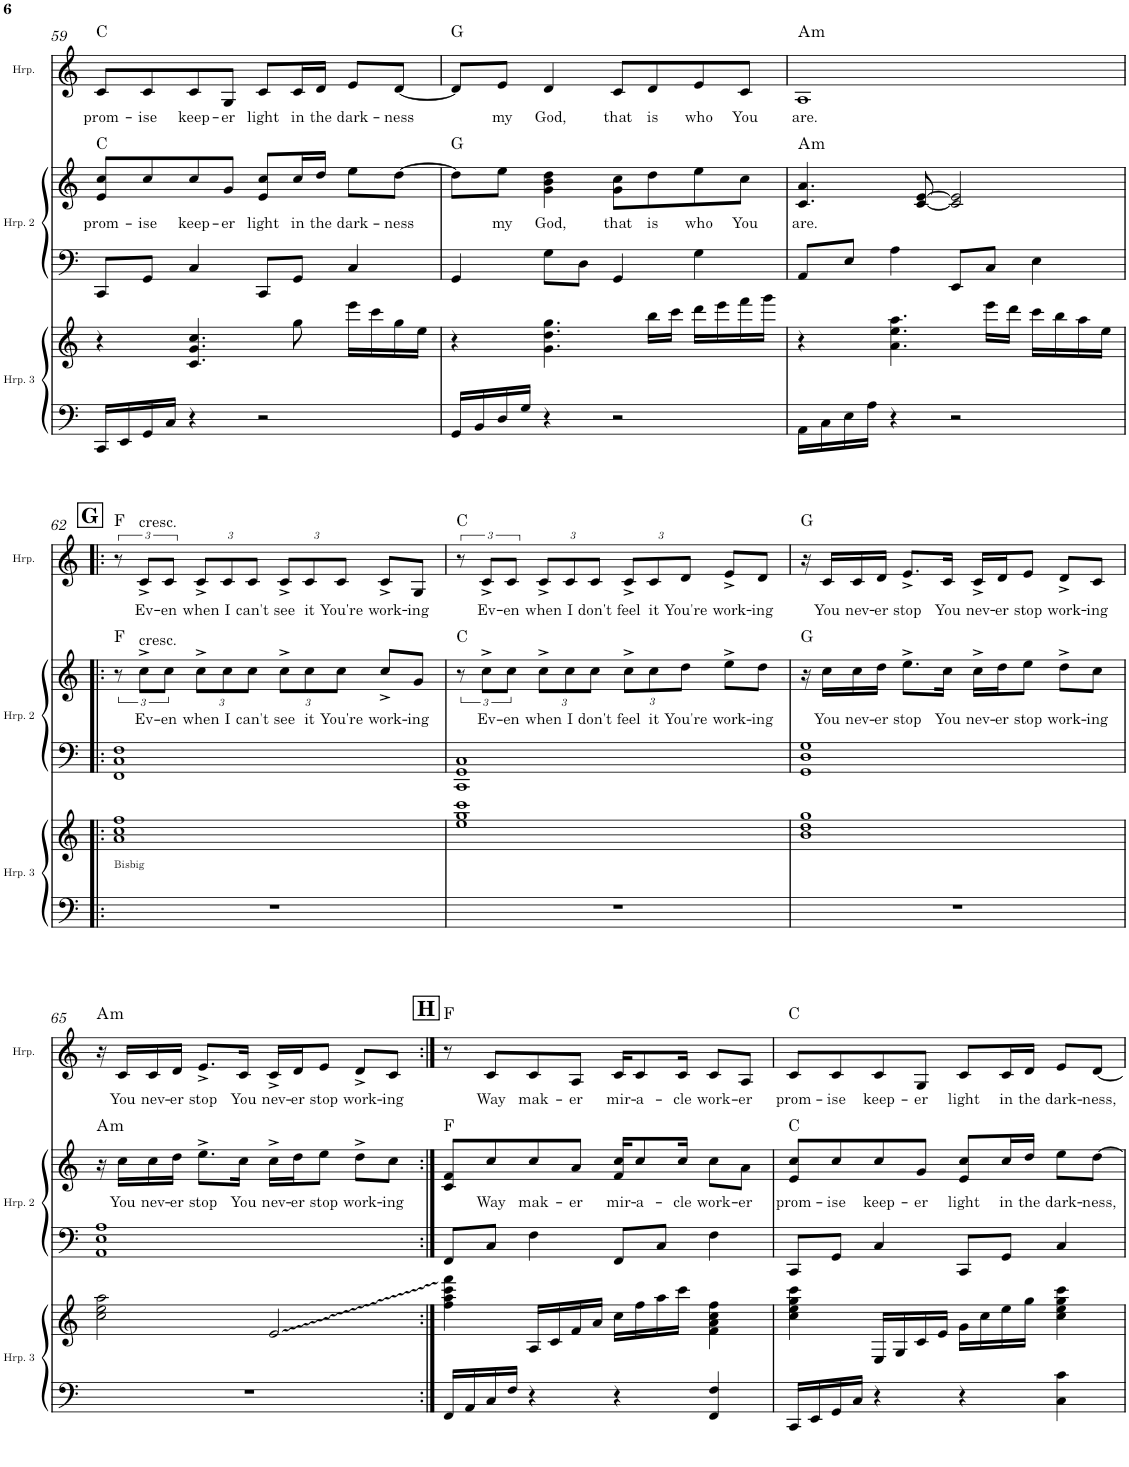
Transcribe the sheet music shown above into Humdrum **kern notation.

**kern	**kern	**kern	**kern	**text	**harte	**kern	**text	**harte
*part3	*part3	*part2	*part2	*part2	*part2	*part1	*part1	*part1
*staff5	*staff4	*staff3	*staff2	*staff2	*	*staff1	*staff1	*
*I"Harp 3	*	*I"Harp 2	*	*	*	*I"Harp 1	*	*
*I'Hrp. 3	*	*I'Hrp. 2	*	*	*	*I'Hrp.	*	*
!!LO:PB:g=z
*clefF4	*clefG2	*clefF4	*clefG2	*	*	*clefG2	*	*
*k[]	*k[]	*k[]	*k[]	*	*	*k[]	*	*
*M4/4	*M4/4	*M4/4	*M4/4	*	*	*M4/4	*	*
=59	=59	=59	=59	=59	=59	=59	=59	=59
!	!	!	!	!LO:LY:b	!	!	!LO:LY:b	!
16CC/LL	4r	8CC/L	8e/ 8cc/L	prom-	C:maj	8c/L	prom-	C:maj
16EE/	.	.	.	.	.	.	.	.
!	!	!	!	!LO:LY:b	!	!	!LO:LY:b	!
16GG/	.	8GG/J	8cc/	-ise	.	8c/	-ise	.
16C/JJ	.	.	.	.	.	.	.	.
!	!	!	!	!LO:LY:b	!	!	!LO:LY:b	!
4r	4.c/ 4.g/ 4.cc/	4C/	8cc/	keep-	.	8c/	keep-	.
!	!	!	!	!LO:LY:b	!	!	!LO:LY:b	!
.	.	.	8g/J	-er	.	8G/J	-er	.
!	!	!	!	!LO:LY:b	!	!	!LO:LY:b	!
2r	.	8CC/L	8e/ 8cc/L	light	.	8c/L	light	.
!	!	!	!	!LO:LY:b	!	!	!LO:LY:b	!
.	8gg\	8GG/J	16cc/L	in	.	16c/L	in	.
!	!	!	!	!LO:LY:b	!	!	!LO:LY:b	!
.	.	.	16dd/JJ	the	.	16d/JJ	the	.
!	!	!	!	!LO:LY:b	!	!	!LO:LY:b	!
.	16eee\LL	4C/	8ee\L	dark-	.	8e/L	dark-	.
.	16ccc\	.	.	.	.	.	.	.
!	!	!	!	!LO:LY:b	!	!	!LO:LY:b	!
.	16gg\	.	[8dd\J	-ness	.	[8d/J	-ness	.
.	16ee\JJ	.	.	.	.	.	.	.
=60	=60	=60	=60	=60	=60	=60	=60	=60
16GG/LL	4r	4GG/	8dd\L]	.	G:maj	8d/L]	.	G:maj
16BB/	.	.	.	.	.	.	.	.
!	!	!	!	!LO:LY:b	!	!	!LO:LY:b	!
16D/	.	.	8ee\J	my	.	8e/J	my	.
16G/JJ	.	.	.	.	.	.	.	.
!	!	!	!	!LO:LY:b	!	!	!LO:LY:b	!
4r	4.g\ 4.dd\ 4.gg\	8G\L	4g\ 4b\ 4dd\	God,	.	4d/	God,	.
.	.	8D\J	.	.	.	.	.	.
!	!	!	!	!LO:LY:b	!	!	!LO:LY:b	!
2r	.	4GG/	8g\ 8cc\L	that	.	8c/L	that	.
!	!	!	!	!LO:LY:b	!	!	!LO:LY:b	!
.	16bb\LL	.	8dd\	is	.	8d/	is	.
.	16ccc\JJ	.	.	.	.	.	.	.
!	!	!	!	!LO:LY:b	!	!	!LO:LY:b	!
.	16ddd\LL	4G\	8ee\	who	.	8e/	who	.
.	16eee\	.	.	.	.	.	.	.
!	!	!	!	!LO:LY:b	!	!	!LO:LY:b	!
.	16fff\	.	8cc\J	You	.	8c/J	You	.
.	16ggg\JJ	.	.	.	.	.	.	.
=61	=61	=61	=61	=61	=61	=61	=61	=61
!	!	!	!	!LO:LY:b	!LO:H:kt=m	!	!LO:LY:b	!LO:H:kt=m
16AA\LL	4r	8AA/L	4.c/ 4.a/	are.	A:min	1A	are.	A:min
16C\	.	.	.	.	.	.	.	.
16E\	.	8E/J	.	.	.	.	.	.
16A\JJ	.	.	.	.	.	.	.	.
4r	4.a\ 4.ee\ 4.aa\	4A\	.	.	.	.	.	.
.	.	.	[8c/ [8e/	.	.	.	.	.
2r	.	8EE/L	2c/] 2e/]	.	.	.	.	.
.	16eee\LL	8C/J	.	.	.	.	.	.
.	16ddd\JJ	.	.	.	.	.	.	.
.	16ccc\LL	4E\	.	.	.	.	.	.
.	16bb\	.	.	.	.	.	.	.
.	16aa\	.	.	.	.	.	.	.
.	16ee\JJ	.	.	.	.	.	.	.
!!LO:LB:g=z
!!LO:REH:place=s1:a:B:cj:fs=14:t=G
=62!|:	=62!|:	=62!|:	=62!|:	=62!|:	=62!|:	=62!|:	=62!|:	=62!|:
!	!LO:TX:b:t=Bisbig	!	!	!	!	!	!	!
1r	1a 1cc 1ff	1FF 1C 1F	12r	.	F:maj	12r	.	F:maj
!	!	!	!	!	!	!LO:TX:a:t=cresc.	!	!
!	!	!	!LO:TX:a:t=cresc.	!	!	!	!	!
!	!	!	!	!LO:LY:b	!	!	!LO:LY:b	!
.	.	.	12cc^\L	Ev-	.	12c^/L	Ev-	.
!	!	!	!	!LO:LY:b	!	!	!LO:LY:b	!
.	.	.	12cc\J	-en	.	12c/J	-en	.
*	*	*	*Xbrackettup	*	*	*	*	*
!	!	!	!	!LO:LY:b	!	!	!	!
*	*	*	*	*	*	*Xbrackettup	*	*
!	!	!	!	!	!	!	!LO:LY:b	!
.	.	.	12cc^\L	when	.	12c^/L	when	.
!	!	!	!	!LO:LY:b	!	!	!LO:LY:b	!
.	.	.	12cc\	I	.	12c/	I	.
!	!	!	!	!LO:LY:b	!	!	!LO:LY:b	!
.	.	.	12cc\J	can't	.	12c/J	can't	.
!	!	!	!	!LO:LY:b	!	!	!LO:LY:b	!
.	.	.	12cc^\L	see	.	12c^/L	see	.
!	!	!	!	!LO:LY:b	!	!	!LO:LY:b	!
.	.	.	12cc\	it	.	12c/	it	.
!	!	!	!	!LO:LY:b	!	!	!LO:LY:b	!
.	.	.	12cc\J	You're	.	12c/J	You're	.
!	!	!	!	!LO:LY:b	!	!	!LO:LY:b	!
.	.	.	8cc^/L	work-	.	8c^/L	work-	.
!	!	!	!	!LO:LY:b	!	!	!LO:LY:b	!
.	.	.	8g/J	-ing	.	8G/J	-ing	.
=63	=63	=63	=63	=63	=63	=63	=63	=63
*	*	*	*brackettup	*	*	*brackettup	*	*
1r	1ee 1gg 1ccc	1CC 1GG 1C	12r	.	C:maj	12r	.	C:maj
!	!	!	!	!LO:LY:b	!	!	!LO:LY:b	!
.	.	.	12cc^\L	Ev-	.	12c^/L	Ev-	.
!	!	!	!	!LO:LY:b	!	!	!LO:LY:b	!
.	.	.	12cc\J	-en	.	12c/J	-en	.
*	*	*	*Xbrackettup	*	*	*	*	*
!	!	!	!	!LO:LY:b	!	!	!	!
*	*	*	*	*	*	*Xbrackettup	*	*
!	!	!	!	!	!	!	!LO:LY:b	!
.	.	.	12cc^\L	when	.	12c^/L	when	.
!	!	!	!	!LO:LY:b	!	!	!LO:LY:b	!
.	.	.	12cc\	I	.	12c/	I	.
!	!	!	!	!LO:LY:b	!	!	!LO:LY:b	!
.	.	.	12cc\J	don't	.	12c/J	don't	.
!	!	!	!	!LO:LY:b	!	!	!LO:LY:b	!
.	.	.	12cc^\L	feel	.	12c^/L	feel	.
!	!	!	!	!LO:LY:b	!	!	!LO:LY:b	!
.	.	.	12cc\	it	.	12c/	it	.
!	!	!	!	!LO:LY:b	!	!	!LO:LY:b	!
.	.	.	12dd\J	You're	.	12d/J	You're	.
!	!	!	!	!LO:LY:b	!	!	!LO:LY:b	!
.	.	.	8ee^\L	work-	.	8e^/L	work-	.
!	!	!	!	!LO:LY:b	!	!	!LO:LY:b	!
.	.	.	8dd\J	-ing	.	8d/J	-ing	.
=64	=64	=64	=64	=64	=64	=64	=64	=64
1r	1b 1dd 1gg	1GG 1D 1G	16r	.	G:maj	16r	.	G:maj
!	!	!	!	!LO:LY:b	!	!	!LO:LY:b	!
.	.	.	16cc\LL	You	.	16c/LL	You	.
!	!	!	!	!LO:LY:b	!	!	!LO:LY:b	!
.	.	.	16cc\	nev-	.	16c/	nev-	.
!	!	!	!	!LO:LY:b	!	!	!LO:LY:b	!
.	.	.	16dd\JJ	-er	.	16d/JJ	-er	.
!	!	!	!	!LO:LY:b	!	!	!LO:LY:b	!
.	.	.	8.ee^\L	stop	.	8.e^/L	stop	.
!	!	!	!	!LO:LY:b	!	!	!LO:LY:b	!
.	.	.	16cc\Jk	You	.	16c/Jk	You	.
!	!	!	!	!LO:LY:b	!	!	!LO:LY:b	!
.	.	.	16cc^\LL	nev-	.	16c^/LL	nev-	.
!	!	!	!	!LO:LY:b	!	!	!LO:LY:b	!
.	.	.	16dd\J	-er	.	16d/J	-er	.
!	!	!	!	!LO:LY:b	!	!	!LO:LY:b	!
.	.	.	8ee\J	stop	.	8e/J	stop	.
!	!	!	!	!LO:LY:b	!	!	!LO:LY:b	!
.	.	.	8dd^\L	work-	.	8d^/L	work-	.
!	!	!	!	!LO:LY:b	!	!	!LO:LY:b	!
.	.	.	8cc\J	-ing	.	8c/J	-ing	.
!!LO:LB:g=z
=65	=65	=65	=65	=65	=65	=65	=65	=65
!	!	!	!	!	!LO:H:kt=m	!	!	!LO:H:kt=m
1r	2cc\ 2ee\ 2aa\	1AA 1E 1A	16r	.	A:min	16r	.	A:min
!	!	!	!	!LO:LY:b	!	!	!LO:LY:b	!
.	.	.	16cc\LL	You	.	16c/LL	You	.
!	!	!	!	!LO:LY:b	!	!	!LO:LY:b	!
.	.	.	16cc\	nev-	.	16c/	nev-	.
!	!	!	!	!LO:LY:b	!	!	!LO:LY:b	!
.	.	.	16dd\JJ	-er	.	16d/JJ	-er	.
!	!	!	!	!LO:LY:b	!	!	!LO:LY:b	!
.	.	.	8.ee^\L	stop	.	8.e^/L	stop	.
!	!	!	!	!LO:LY:b	!	!	!LO:LY:b	!
.	.	.	16cc\Jk	You	.	16c/Jk	You	.
!	!	!	!	!LO:LY:b	!	!	!LO:LY:b	!
.	2e/	.	16cc^\LL	nev-	.	16c^/LL	nev-	.
!	!	!	!	!LO:LY:b	!	!	!LO:LY:b	!
.	.	.	16dd\J	-er	.	16d/J	-er	.
!	!	!	!	!LO:LY:b	!	!	!LO:LY:b	!
.	.	.	8ee\J	stop	.	8e/J	stop	.
!	!	!	!	!LO:LY:b	!	!	!LO:LY:b	!
.	.	.	8dd^\L	work-	.	8d^/L	work-	.
!	!	!	!	!LO:LY:b	!	!	!LO:LY:b	!
.	.	.	8cc\J	-ing	.	8c/J	-ing	.
!!LO:REH:place=s1:a:B:cj:fs=14:t=H
=66:|!	=66:|!	=66:|!	=66:|!	=66:|!	=66:|!	=66:|!	=66:|!	=66:|!
16FF/LL	4ff\ 4aa\ 4ccc\ 4fff\	8FF/L	8c/ 8f/L	.	F:maj	8r	.	F:maj
16AA/	.	.	.	.	.	.	.	.
!	!	!	!	!LO:LY:b	!	!	!LO:LY:b	!
16C/	.	8C/J	8cc/	Way	.	8c/L	Way	.
16F/JJ	.	.	.	.	.	.	.	.
!	!	!	!	!LO:LY:b	!	!	!LO:LY:b	!
4r	16A/LL	4F\	8cc/	mak-	.	8c/	mak-	.
.	16c/	.	.	.	.	.	.	.
!	!	!	!	!LO:LY:b	!	!	!LO:LY:b	!
.	16f/	.	8a/J	-er	.	8A/J	-er	.
.	16a/JJ	.	.	.	.	.	.	.
!	!	!	!	!LO:LY:b	!	!	!LO:LY:b	!
4r	16cc\LL	8FF/L	16f/ 16cc/KL	mir-	.	16c/KL	mir-	.
!	!	!	!	!LO:LY:b	!	!	!LO:LY:b	!
.	16ff\	.	8cc/	-a-	.	8c/	-a-	.
.	16aa\	8C/J	.	.	.	.	.	.
!	!	!	!	!LO:LY:b	!	!	!LO:LY:b	!
.	16ccc\JJ	.	16cc/Jk	-cle	.	16c/Jk	-cle	.
!	!	!	!	!LO:LY:b	!	!	!LO:LY:b	!
4FF/ 4F/	4f\ 4a\ 4cc\ 4ff\	4F\	8cc\L	work-	.	8c/L	work-	.
!	!	!	!	!LO:LY:b	!	!	!LO:LY:b	!
.	.	.	8a\J	-er	.	8A/J	-er	.
=67	=67	=67	=67	=67	=67	=67	=67	=67
!	!	!	!	!LO:LY:b	!	!	!LO:LY:b	!
16CC/LL	4cc\ 4ee\ 4gg\ 4ccc\	8CC/L	8e/ 8cc/L	prom-	C:maj	8c/L	prom-	C:maj
16EE/	.	.	.	.	.	.	.	.
!	!	!	!	!LO:LY:b	!	!	!LO:LY:b	!
16GG/	.	8GG/J	8cc/	-ise	.	8c/	-ise	.
16C/JJ	.	.	.	.	.	.	.	.
!	!	!	!	!LO:LY:b	!	!	!LO:LY:b	!
4r	16E/LL	4C/	8cc/	keep-	.	8c/	keep-	.
.	16G/	.	.	.	.	.	.	.
!	!	!	!	!LO:LY:b	!	!	!LO:LY:b	!
.	16c/	.	8g/J	-er	.	8G/J	-er	.
.	16e/JJ	.	.	.	.	.	.	.
!	!	!	!	!LO:LY:b	!	!	!LO:LY:b	!
4r	16g\LL	8CC/L	8e/ 8cc/L	light	.	8c/L	light	.
.	16cc\	.	.	.	.	.	.	.
!	!	!	!	!LO:LY:b	!	!	!LO:LY:b	!
.	16ee\	8GG/J	16cc/L	in	.	16c/L	in	.
!	!	!	!	!LO:LY:b	!	!	!LO:LY:b	!
.	16gg\JJ	.	16dd/JJ	the	.	16d/JJ	the	.
!	!	!	!	!LO:LY:b	!	!	!LO:LY:b	!
4C\ 4c\	4cc\ 4ee\ 4gg\ 4ccc\	4C/	8ee\L	dark-	.	8e/L	dark-	.
!	!	!	!	!LO:LY:b	!	!	!LO:LY:b	!
.	.	.	[8dd\J	-ness,	.	[8d/J	-ness,	.
=	=	=	=	=	=	=	=	=
*-	*-	*-	*-	*-	*-	*-	*-	*-
